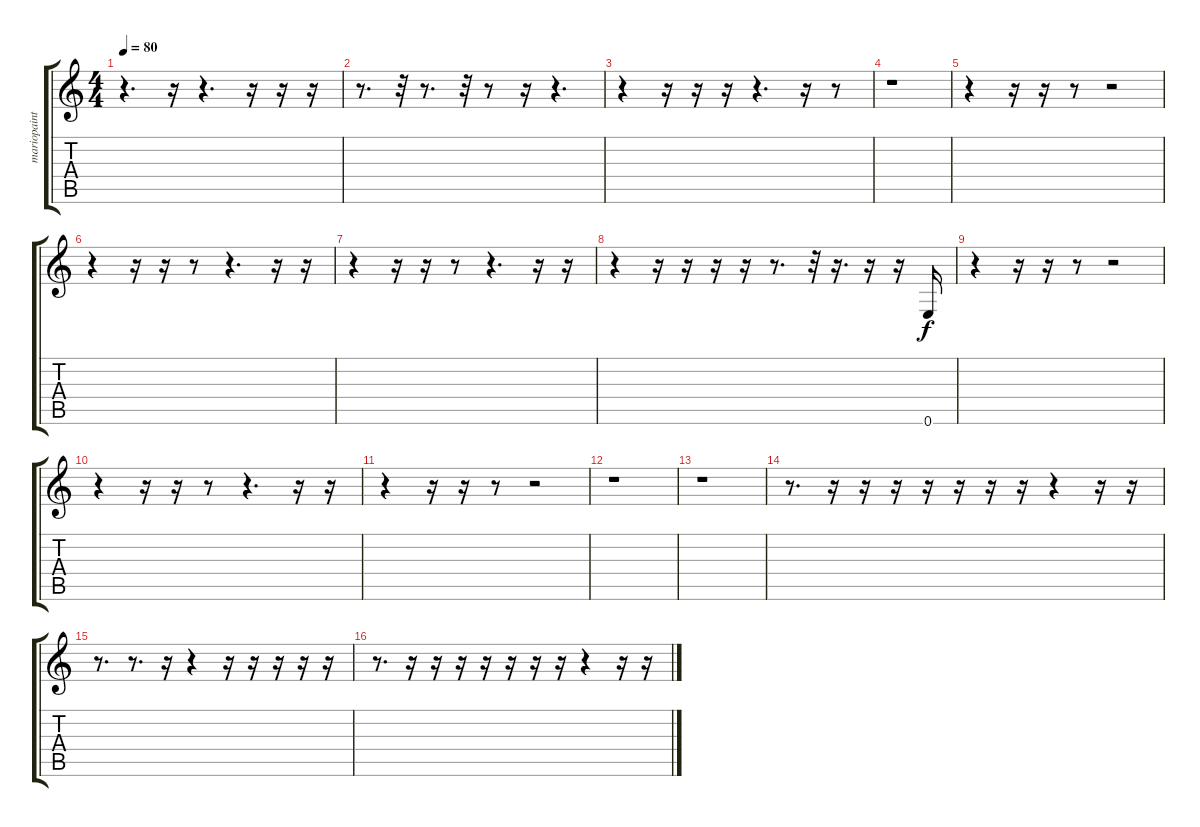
\track ("" "mariopaint") {instrument fretlessbass}
\staff {score tabs}
\tuning (E4 B3 G3 D3 A2 E2) {hide}
\ts (4 4)
\tempo 80
\clef g2
\ks c
r.4{d dy f} r.16 r.4{d} r.16 r.16 r.16 |
r.8{d} r.32 r.8{d} r.32 r.8 r.16 r.4{d} |
r.4 r.16 r.16 r.16 r.4{d} r.16 r.8 |
r.1 |
r.4 r.16 r.16 r.8 r.2 |
r.4 r.16 r.16 r.8 r.4{d} r.16 r.16 |
r.4 r.16 r.16 r.8 r.4{d} r.16 r.16 |
r.4{txt ""} r.16 r.16 r.16 r.16 r.8{d} r.32 r.16{d} r.16 r.16 0.6.16 |
r.4 r.16 r.16 r.8 r.2 |
r.4 r.16 r.16 r.8 r.4{d} r.16 r.16 |
r.4 r.16 r.16 r.8 r.2 |
r.1 |
r.1 |
r.8{d} r.16 r.16 r.16 r.16 r.16 r.16 r.16 r.4 r.16 r.16 |
r.8{d} r.8{d} r.16 r.4 r.16 r.16 r.16 r.16 r.16 |
r.8{d} r.16 r.16 r.16 r.16 r.16 r.16 r.16 r.4 r.16 r.16
